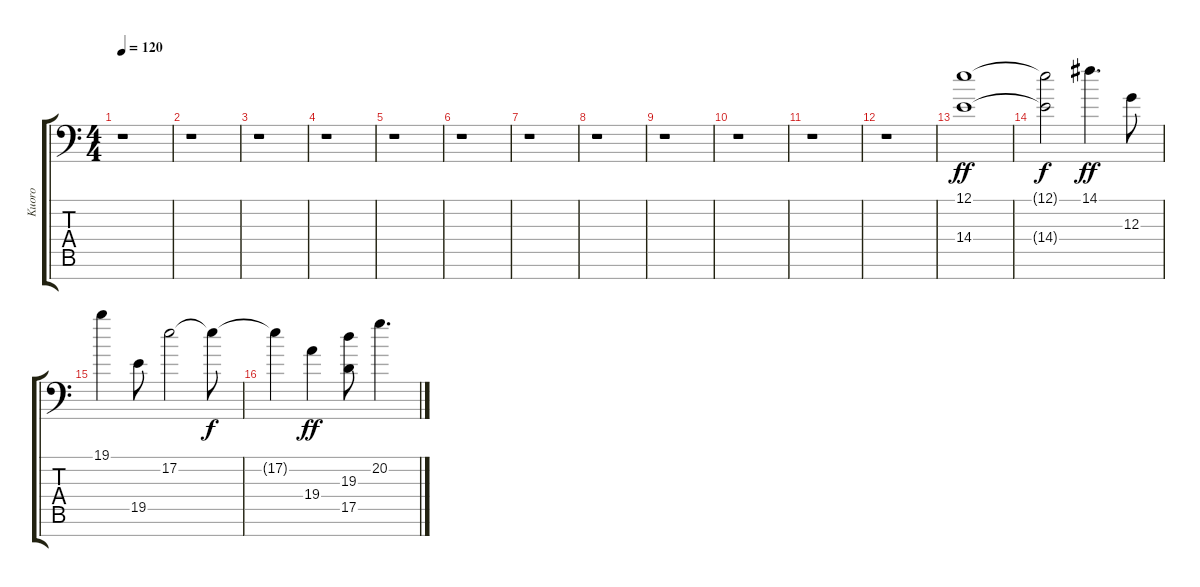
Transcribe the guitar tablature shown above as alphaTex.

\track ("Kuoro" "Kuoro") {instrument synthvoice}
\staff {score tabs}
\tuning (E4 B3 G3 D3 A2 E2 C-1) {hide}
\ts (4 4)
\tempo 120
\clef f4
\ks c
r.1{dy ff} |
r.1 |
r.1 |
r.1 |
r.1 |
r.1 |
r.1 |
r.1 |
r.1 |
r.1 |
r.1 |
r.1 |
(12.1 14.4).1 |
(12.1{t} 14.4{t}).2{dy f} 14.1.4{d dy ff} 12.3.8 |
19.1.4 19.5.8 17.2.2 17.2{t}.8{dy f} |
17.2{t}.4 19.4.4{dy ff} (19.3 17.5).8 20.2.4{d}
